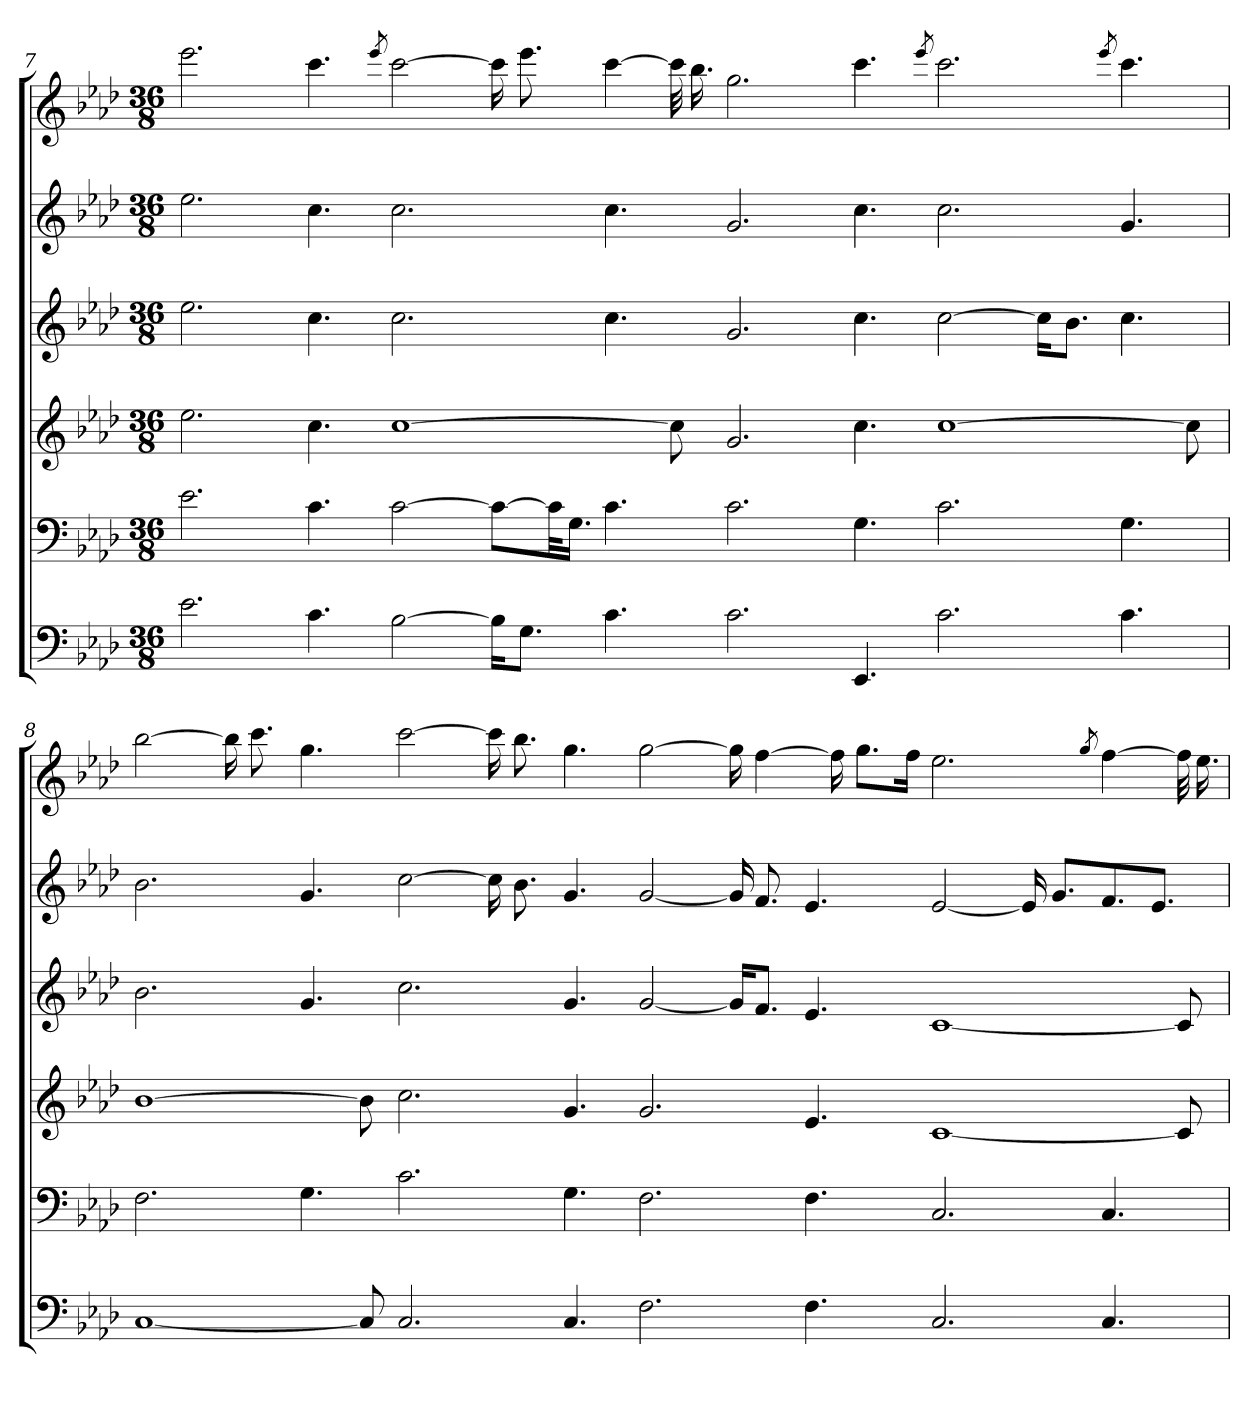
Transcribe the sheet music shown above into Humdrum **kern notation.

**kern	**kern	**kern	**kern	**kern	**kern
*part6	*part5	*part4	*part3	*part2	*part1
*staff6	*staff5	*staff4	*staff3	*staff2	*staff1
*clefF4	*clefF4	*clefG2	*clefG2	*clefG2	*clefG2
*k[b-e-a-d-]	*k[b-e-a-d-]	*k[b-e-a-d-]	*k[b-e-a-d-]	*k[b-e-a-d-]	*k[b-e-a-d-]
*M36/8	*M36/8	*M36/8	*M36/8	*M36/8	*M36/8
=7	=7	=7	=7	=7	=7
2.e-	2.e-	2.ee-	2.ee-	2.ee-	2.eee-
4.c	4.c	4.cc	4.cc	4.cc	4.ccc
.	.	.	.	.	8qeee-
[2B-	[2c	[1cc	2.cc	2.cc	[2ccc
16B-\KL]	8c\L_	.	.	.	16ccc]
8.G\J	.	.	.	.	8.eee-
.	32c\KL]	.	.	.	.
.	16.G\JJ	.	.	.	.
4.c	4.c	.	4.cc	4.cc	[4ccc
.	.	8cc]	.	.	32ccc]
.	.	.	.	.	16.bb-
2.c	2.c	2.g	2.g	2.g	2.gg
4.EE-	4.G	4.cc	4.cc	4.cc	4.ccc
.	.	.	.	.	8qeee-
2.c	2.c	[1cc	[2cc	2.cc	2.ccc
.	.	.	16cc\KL]	.	.
.	.	.	8.b-\J	.	.
.	.	.	.	.	8qeee-
4.c	4.G	.	4.cc	4.g	4.ccc
.	.	8cc]	.	.	.
=8	=8	=8	=8	=8	=8
[1C	2.F	[1b-	2.b-	2.b-	[2bb-
.	.	.	.	.	16bb-]
.	.	.	.	.	8.ccc
.	4.G	.	4.g	4.g	4.gg
8C]	.	8b-]	.	.	.
2.C	2.c	2.cc	2.cc	[2cc	[2ccc
.	.	.	.	16cc]	16ccc]
.	.	.	.	8.b-	8.bb-
4.C	4.G	4.g	4.g	4.g	4.gg
2.F	2.F	2.g	[2g	[2g	[2gg
.	.	.	16g/KL]	16g]	16gg]
.	.	.	8.f/J	8.f	[4ff
4.F	4.F	4.e-	4.e-	4.e-	.
.	.	.	.	.	16ff]
.	.	.	.	.	8.gg\L
.	.	.	.	.	16ff\Jk
2.C	2.C	[1c	[1c	[2e-	2.ee-
.	.	.	.	16e-]	.
.	.	.	.	8.g/L	.
.	.	.	.	.	8qgg
4.C	4.C	.	.	8.f/	[4ff
.	.	.	.	8.e-/J	.
.	.	8c]	8c]	.	32ff]
.	.	.	.	.	16.ee-
=	=	=	=	=	=
*-	*-	*-	*-	*-	*-
